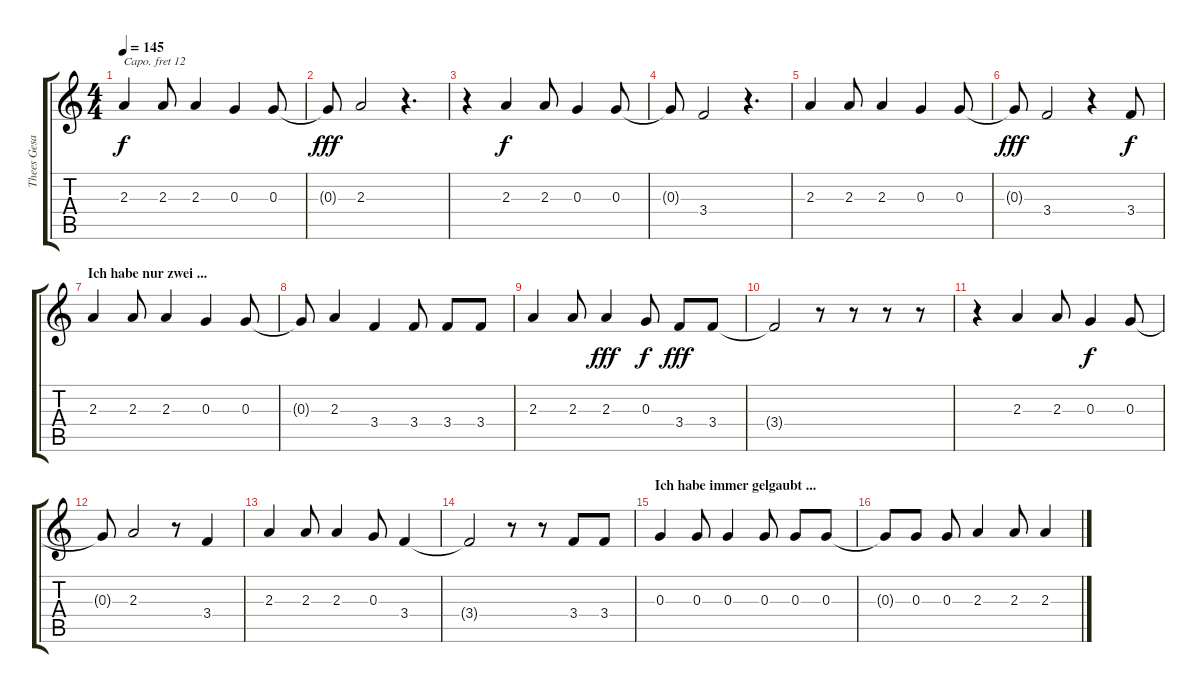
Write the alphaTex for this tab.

\track ("Thees Gesang" "Thees Gesa") {instrument panflute}
\staff {score tabs}
\capo 12
\tuning (E4 B3 G3 D3 A2 E2) {hide}
\ts (4 4)
\tempo 145
\clef g2
\ks c
2.3.4{dy f} 2.3.8 2.3.4 0.3.4 0.3.8 |
0.3{t}.8{dy fff} 2.3.2 r.4{d} |
r.4 2.3.4{dy f} 2.3.8 0.3.4 0.3.8 |
0.3{t}.8 3.4.2 r.4{d} |
2.3.4 2.3.8 2.3.4 0.3.4 0.3.8 |
0.3{t}.8{dy fff} 3.4.2 r.4 3.4.8{dy f} |
\section ("" "Ich habe nur zwei ...")
2.3.4 2.3.8 2.3.4 0.3.4 0.3.8 |
0.3{t}.8 2.3.4 3.4.4 3.4.8 3.4.8 3.4.8 |
2.3.4 2.3.8 2.3.4{dy fff} 0.3.8{dy f} 3.4.8{dy fff} 3.4.8 |
3.4{t}.2 r.8 r.8 r.8 r.8 |
r.4 2.3.4 2.3.8 0.3.4{dy f} 0.3.8 |
0.3{t}.8 2.3.2 r.8 3.4.4 |
2.3.4 2.3.8 2.3.4 0.3.8 3.4.4 |
3.4{t}.2 r.8 r.8 3.4.8 3.4.8 |
\section ("" "Ich habe immer gelgaubt ...")
0.3.4 0.3.8 0.3.4 0.3.8 0.3.8 0.3.8 |
0.3{t}.8 0.3.8 0.3.8 2.3.4 2.3.8 2.3.4
